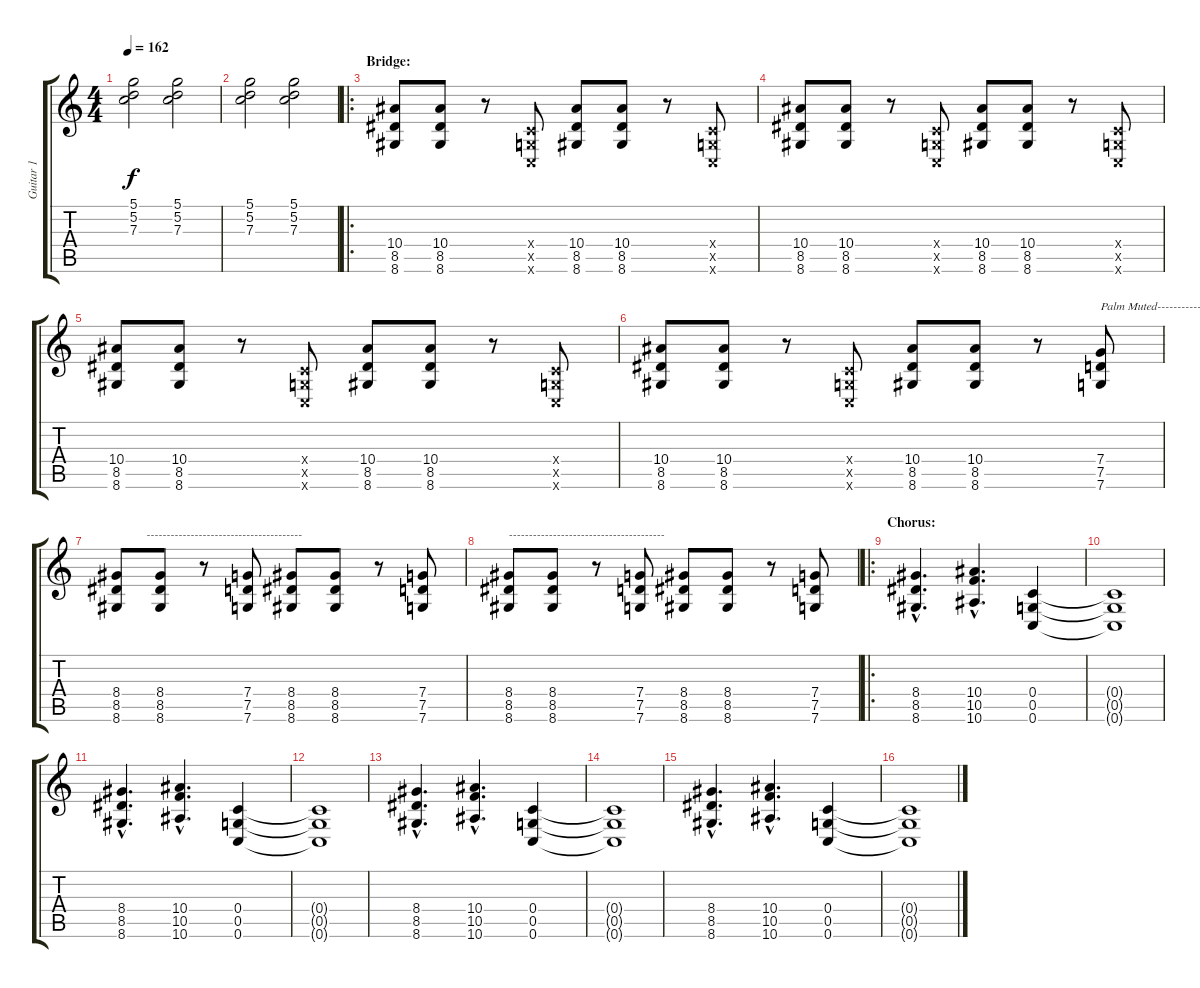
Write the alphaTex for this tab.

\track ("Guitar 1" "Guitar 1") {instrument distortionguitar}
\staff {score tabs}
\tuning (D4 A3 F3 C3 G2 C2) {hide}
\ts (4 4)
\tempo 162
\clef g2
\ks c
(5.1 5.2 7.3).2{dy f volume 5 instrument electricguitarclean} (5.1 5.2 7.3).2{volume 4} |
(5.1 5.2 7.3).2{volume 3 instrument electricguitarclean} (5.1 5.2 7.3).2{volume 2} |
\ro
\section ("" "Bridge:")
(10.4 8.5 8.6).8{volume 12 instrument distortionguitar} (10.4 8.5 8.6).8 r.8 (0.4{x} 0.5{x} 0.6{x}).8 (10.4 8.5 8.6).8 (10.4 8.5 8.6).8 r.8 (0.4{x} 0.5{x} 0.6{x}).8 |
(10.4 8.5 8.6).8 (10.4 8.5 8.6).8 r.8 (0.4{x} 0.5{x} 0.6{x}).8 (10.4 8.5 8.6).8 (10.4 8.5 8.6).8 r.8 (0.4{x} 0.5{x} 0.6{x}).8 |
(10.4 8.5 8.6).8 (10.4 8.5 8.6).8 r.8 (0.4{x} 0.5{x} 0.6{x}).8 (10.4 8.5 8.6).8 (10.4 8.5 8.6).8 r.8 (0.4{x} 0.5{x} 0.6{x}).8 |
(10.4 8.5 8.6).8 (10.4 8.5 8.6).8 r.8 (0.4{x} 0.5{x} 0.6{x}).8 (10.4 8.5 8.6).8 (10.4 8.5 8.6).8 r.8 (7.4 7.5 7.6).8{txt "Palm Muted--------------"} |
(8.4 8.5 8.6).8{txt "          ---------------------------------------"} (8.4 8.5 8.6).8 r.8 (7.4 7.5 7.6).8 (8.4 8.5 8.6).8 (8.4 8.5 8.6).8 r.8 (7.4 7.5 7.6).8 |
(8.4 8.5 8.6).8{txt "---------------------------------------"} (8.4 8.5 8.6).8 r.8 (7.4 7.5 7.6).8 (8.4 8.5 8.6).8 (8.4 8.5 8.6).8 r.8 (7.4 7.5 7.6).8 |
\ro
\section ("" "Chorus:")
(8.4{hac} 8.5{hac} 8.6{hac}).4{d instrument distortionguitar} (10.4{hac} 10.5{hac} 10.6{hac}).4{d} (0.4 0.5 0.6).4 |
(0.4{t} 0.5{t} 0.6{t}).1 |
(8.4{hac} 8.5{hac} 8.6{hac}).4{d} (10.4{hac} 10.5{hac} 10.6{hac}).4{d} (0.4 0.5 0.6).4 |
(0.4{t} 0.5{t} 0.6{t}).1 |
(8.4{hac} 8.5{hac} 8.6{hac}).4{d} (10.4{hac} 10.5{hac} 10.6{hac}).4{d} (0.4 0.5 0.6).4 |
(0.4{t} 0.5{t} 0.6{t}).1 |
(8.4{hac} 8.5{hac} 8.6{hac}).4{d} (10.4{hac} 10.5{hac} 10.6{hac}).4{d} (0.4 0.5 0.6).4 |
(0.4{t} 0.5{t} 0.6{t}).1
